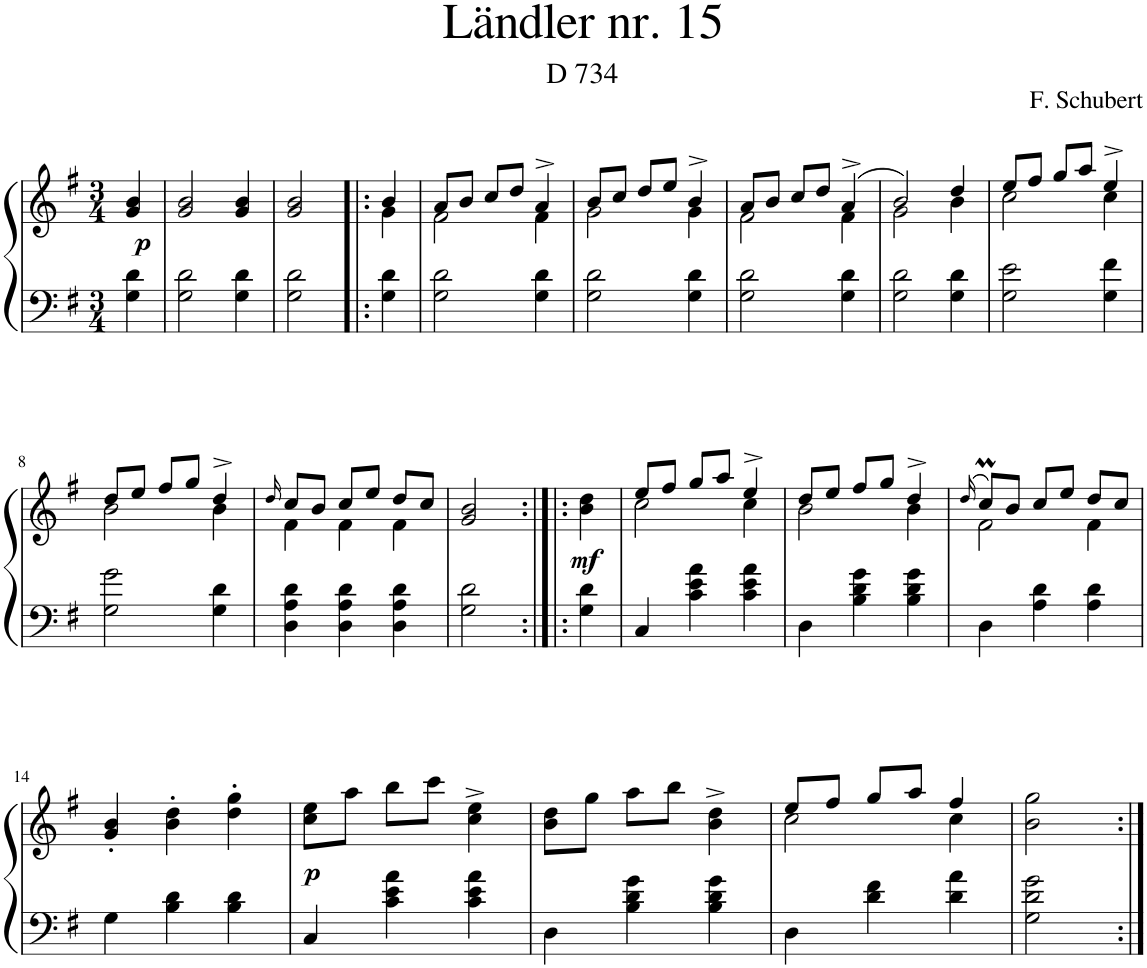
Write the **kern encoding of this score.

**kern	**kern	**dynam
*part1	*part1	*part1
*staff2	*staff1	*staff1/2
*I"Piano	*	*
*I'Pno.	*	*
*clefF4	*clefG2	*
*k[f#]	*k[f#]	*
*M3/4	*M3/4	*
=	=	=
!	!	!LO:DY:b
4G\ 4d\	4g/ 4b/	p
=1	=1	=1
2G\ 2d\	2g/ 2b/	.
4G\ 4d\	4g/ 4b/	.
=2	=2	=2
2G\ 2d\	2g/ 2b/	.
=2X1!|:	=2X1!|:	=2X1!|:
*	*^	*
4G\ 4d\	4b/	4g\	.
=3	=3	=3	=3
2G\ 2d\	8a/L	2f#\	.
.	8b/J	.	.
.	8cc/L	.	.
.	8dd/J	.	.
4G\ 4d\	4a^/	4f#\	.
=4	=4	=4	=4
2G\ 2d\	8b/L	2g\	.
.	8cc/J	.	.
.	8dd/L	.	.
.	8ee/J	.	.
4G\ 4d\	4b^/	4g\	.
=5	=5	=5	=5
2G\ 2d\	8a/L	2f#\	.
.	8b/J	.	.
.	8cc/L	.	.
.	8dd/J	.	.
4G\ 4d\	(4a^/	4f#\	.
=6	=6	=6	=6
2G\ 2d\	2b/)	2g\	.
4G\ 4d\	4dd/	4b\	.
=7	=7	=7	=7
2G\ 2e\	8ee/L	2cc\	.
.	8ff#/J	.	.
.	8gg/L	.	.
.	8aa/J	.	.
4G\ 4f#\	4ee^/	4cc\	.
!!LO:LB:g=z	!!
=8	=8	=8	=8
2G\ 2g\	8dd/L	2b\	.
.	8ee/J	.	.
.	8ff#/L	.	.
.	8gg/J	.	.
4G\ 4d\	4dd^/	4b\	.
=9	=9	=9	=9
.	16qdd/	.	.
4D\ 4A\ 4d\	8cc/L	4f#\	.
.	8b/J	.	.
4D\ 4A\ 4d\	8cc/L	4f#\	.
.	8ee/J	.	.
4D\ 4A\ 4d\	8dd/L	4f#\	.
.	8cc/J	.	.
*	*v	*v	*
=10	=10	=10
2G\ 2d\	2g/ 2b/	.
=10X2:|!|:	=10X2:|!|:	=10X2:|!|:
!	!	!LO:DY:b
4G\ 4d\	4b\ 4dd\	mf
=11	=11	=11
*	*^	*
4C/	8ee/L	2cc\	.
.	8ff#/J	.	.
4c\ 4e\ 4a\	8gg/L	.	.
.	8aa/J	.	.
4c\ 4e\ 4a\	4ee^/	4cc\	.
=12	=12	=12	=12
4D\	8dd/L	2b\	.
.	8ee/J	.	.
4B\ 4d\ 4g\	8ff#/L	.	.
.	8gg/J	.	.
4B\ 4d\ 4g\	4dd^/	4b\	.
=13	=13	=13	=13
.	(16qdd/	.	.
4D\	8ccM/L)	2f#\	.
.	8b/J	.	.
4A\ 4d\	8cc/L	.	.
.	8ee/J	.	.
4A\ 4d\	8dd/L	4f#\	.
.	8cc/J	.	.
*	*v	*v	*
!!LO:LB:g=z
=14	=14	=14
4G\	4g/' 4b/'	.
4B\ 4d\	4b\' 4dd\'	.
4B\ 4d\	4dd\' 4gg\'	.
=15	=15	=15
!	!	!LO:DY:b
4C/	8cc\ 8ee\L	p
.	8aa\J	.
4c\ 4e\ 4a\	8bb\L	.
.	8ccc\J	.
4c\ 4e\ 4a\	4cc\^ 4ee\^	.
=16	=16	=16
4D\	8b\ 8dd\L	.
.	8gg\J	.
4B\ 4d\ 4g\	8aa\L	.
.	8bb\J	.
4B\ 4d\ 4g\	4b\^ 4dd\^	.
=17	=17	=17
*	*^	*
4D\	8ee/L	2cc\	.
.	8ff#/J	.	.
4d\ 4f#\	8gg/L	.	.
.	8aa/J	.	.
4d\ 4a\	4ff#/	4cc\	.
*	*v	*v	*
=18	=18	=18
2G\ 2d\ 2g\	2b\ 2gg\	.
=:|!	=:|!	=:|!
*-	*-	*-
